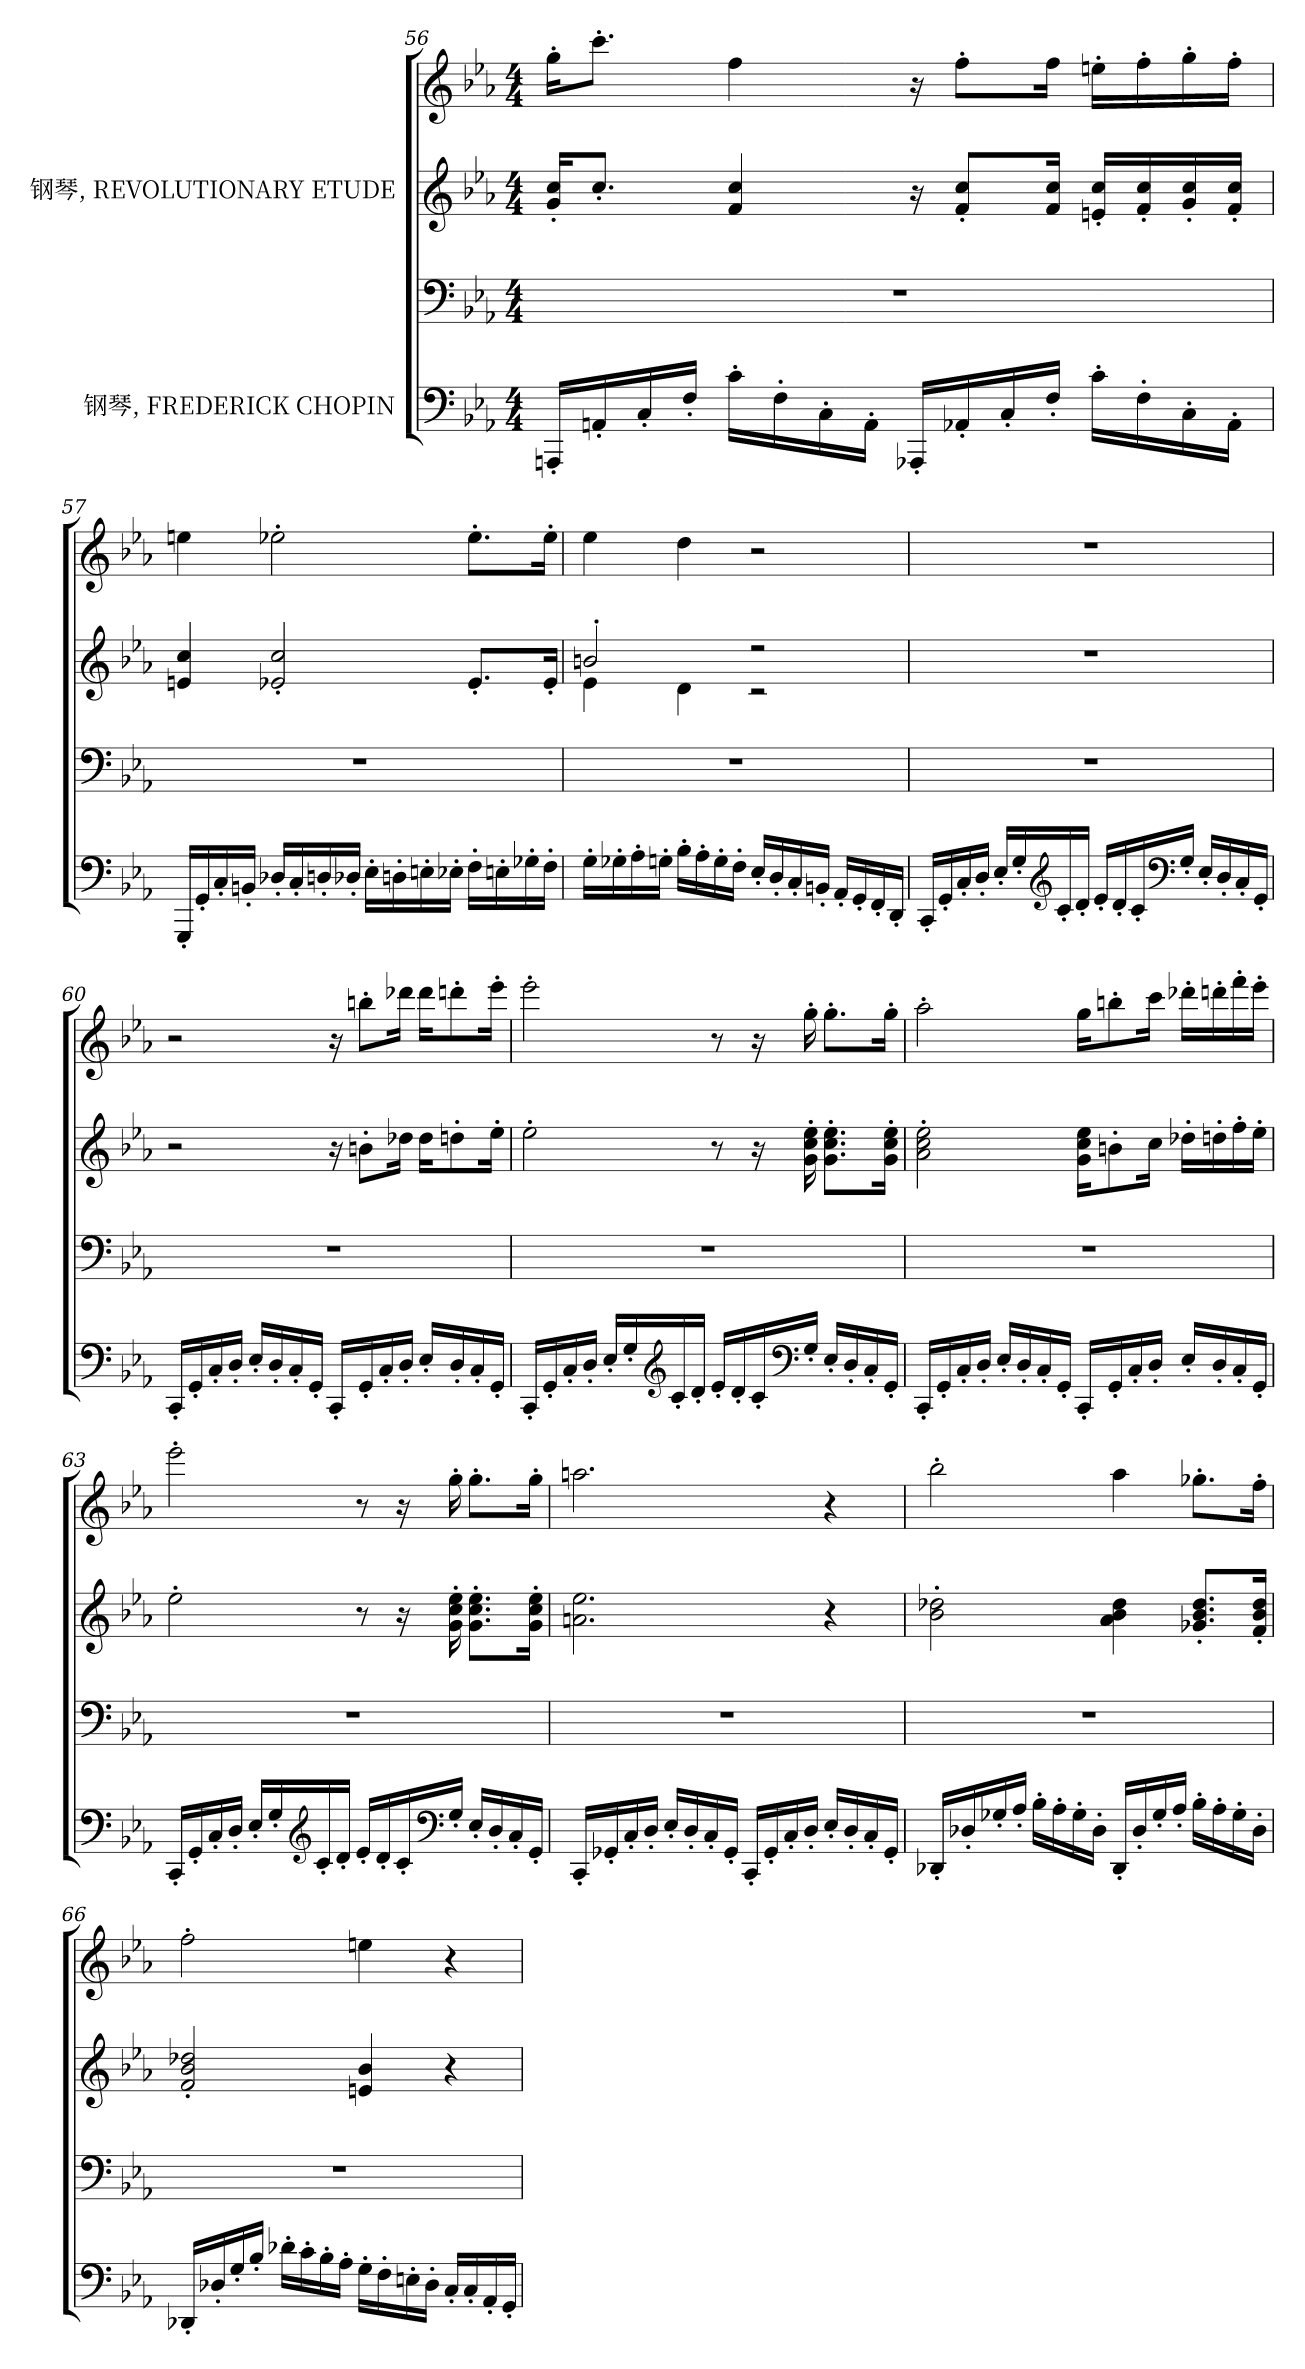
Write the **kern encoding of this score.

**kern	**kern	**kern	**kern
*part2	*part2	*part1	*part1
*staff4	*staff3	*staff2	*staff1
*I"钢琴, FREDERICK CHOPIN	*	*I"钢琴, REVOLUTIONARY ETUDE	*
!!LO:LB:g=z
*clefF4	*clefF4	*clefG2	*clefG2
*k[b-e-a-]	*k[b-e-a-]	*k[b-e-a-]	*k[b-e-a-]
*M4/4	*M4/4	*M4/4	*M4/4
=56	=56	=56	=56
16AAAn'/LL	1r	16g/' 16cc/'KL	16gg'\KL
16AAn'/	.	8.cc'/J	8.ccc'\J
16C'/	.	.	.
16F'/JJ	.	.	.
16c'\LL	.	4f/ 4cc/	4ff\
16F'\	.	.	.
16C'\	.	.	.
16AA'\JJ	.	.	.
16AAA-X'/LL	.	16r	16r
16AA-X'/	.	8f/' 8cc/'L	8ff'\L
16C'/	.	.	.
16F'/JJ	.	16f/ 16cc/Jk	16ff\Jk
16c'\LL	.	16en/' 16cc/'LL	16een'\LL
16F'\	.	16f/' 16cc/'	16ff'\
16C'\	.	16g/' 16cc/'	16gg'\
16AA-'\JJ	.	16f/' 16cc/'JJ	16ff'\JJ
=57	=57	=57	=57
16GGG'/LL	1r	4en/ 4cc/	4een\
16GG'/	.	.	.
16C'/	.	.	.
16BBn'/JJ	.	.	.
16D-X'/LL	.	2e-X/' 2cc/'	2ee-X'\
16C'/	.	.	.
16Dn'/	.	.	.
16D-X'/JJ	.	.	.
16E-'\LL	.	.	.
16Dn'\	.	.	.
16En'\	.	.	.
16E-X'\JJ	.	.	.
16F'\LL	.	8.e-'/L	8.ee-'\L
16En'\	.	.	.
16G-X'\	.	.	.
16F'\JJ	.	16e-'/Jk	16ee-'\Jk
!!LO:PB:g=z
=58	=58	=58	=58
*	*	*^	*
16G'\LL	1r	2bn'/	4e-\	4ee-\
16G-X'\	.	.	.	.
16A-'\	.	.	.	.
16Gn'\JJ	.	.	.	.
16B-'\LL	.	.	4d\	4dd\
16A-'\	.	.	.	.
16G'\	.	.	.	.
16F'\JJ	.	.	.	.
16E-'/LL	.	2r	2r	2r
16D'/	.	.	.	.
16C'/	.	.	.	.
16BBn'/JJ	.	.	.	.
16AA-'/LL	.	.	.	.
16GG'/	.	.	.	.
16FF'/	.	.	.	.
16DD'/JJ	.	.	.	.
*	*	*v	*v	*
=59	=59	=59	=59
16CC'/LL	1r	1r	1r
16GG'/	.	.	.
16C'/	.	.	.
16D'/JJ	.	.	.
16E-'/LL	.	.	.
16G'/	.	.	.
*clefG2	*	*	*
16c'/	.	.	.
16d'/JJ	.	.	.
16e-'/LL	.	.	.
16d'/	.	.	.
16c'/	.	.	.
*clefF4	*	*	*
16G'/JJ	.	.	.
16E-'/LL	.	.	.
16D'/	.	.	.
16C'/	.	.	.
16GG'/JJ	.	.	.
!!LO:LB:g=z
=60	=60	=60	=60
16CC'/LL	1r	2r	2r
16GG'/	.	.	.
16C'/	.	.	.
16D'/JJ	.	.	.
16E-'/LL	.	.	.
16D'/	.	.	.
16C'/	.	.	.
16GG'/JJ	.	.	.
16CC'/LL	.	16r	16r
16GG'/	.	8bn'\L	8bbn'\L
16C'/	.	.	.
16D'/JJ	.	16dd-X\Jk	16ddd-X\Jk
16E-'/LL	.	16dd-\KL	16ddd-\KL
16D'/	.	8ddn'\	8dddn'\
16C'/	.	.	.
16GG'/JJ	.	16ee-'\Jk	16eee-'\Jk
=61	=61	=61	=61
16CC'/LL	1r	2ee-'\	2eee-'\
16GG'/	.	.	.
16C'/	.	.	.
16D'/JJ	.	.	.
16E-'/LL	.	.	.
16G'/	.	.	.
*clefG2	*	*	*
16c'/	.	.	.
16d'/JJ	.	.	.
16e-'/LL	.	8r	8r
16d'/	.	.	.
16c'/	.	16r	16r
*clefF4	*	*	*
16G'/JJ	.	16g\' 16cc\' 16ee-\'	16gg'\
16E-'/LL	.	8.g\' 8.cc\' 8.ee-\'L	8.gg'\L
16D'/	.	.	.
16C'/	.	.	.
16GG'/JJ	.	16g\' 16cc\' 16ee-\'Jk	16gg'\Jk
!!LO:LB:g=z
=62	=62	=62	=62
16CC'/LL	1r	2a-\' 2cc\' 2ee-\'	2aa-'\
16GG'/	.	.	.
16C'/	.	.	.
16D'/JJ	.	.	.
16E-'/LL	.	.	.
16D'/	.	.	.
16C'/	.	.	.
16GG'/JJ	.	.	.
16CC'/LL	.	16g\ 16cc\ 16ee-\KL	16gg\KL
16GG'/	.	8bn'\	8bbn'\
16C'/	.	.	.
16D'/JJ	.	16cc\Jk	16ccc\Jk
16E-'/LL	.	16dd-X'\LL	16ddd-X'\LL
16D'/	.	16ddn'\	16dddn'\
16C'/	.	16ff'\	16fff'\
16GG'/JJ	.	16ee-'\JJ	16eee-'\JJ
=63	=63	=63	=63
16CC'/LL	1r	2ee-'\	2eee-'\
16GG'/	.	.	.
16C'/	.	.	.
16D'/JJ	.	.	.
16E-'/LL	.	.	.
16G'/	.	.	.
*clefG2	*	*	*
16c'/	.	.	.
16d'/JJ	.	.	.
16e-'/LL	.	8r	8r
16d'/	.	.	.
16c'/	.	16r	16r
*clefF4	*	*	*
16G'/JJ	.	16g\' 16cc\' 16ee-\'	16gg'\
16E-'/LL	.	8.g\' 8.cc\' 8.ee-\'L	8.gg'\L
16D'/	.	.	.
16C'/	.	.	.
16GG'/JJ	.	16g\' 16cc\' 16ee-\'Jk	16gg'\Jk
!!LO:PB:g=z
=64	=64	=64	=64
16CC'/LL	1r	2.an\ 2.ee-\	2.aan\
16GG-X'/	.	.	.
16C'/	.	.	.
16D'/JJ	.	.	.
16E-'/LL	.	.	.
16D'/	.	.	.
16C'/	.	.	.
16GG-'/JJ	.	.	.
16CC'/LL	.	.	.
16GG-'/	.	.	.
16C'/	.	.	.
16D'/JJ	.	.	.
16E-'/LL	.	4r	4r
16D'/	.	.	.
16C'/	.	.	.
16GG-'/JJ	.	.	.
=65	=65	=65	=65
16DD-X'/LL	1r	2b-\' 2dd-X\'	2bb-'\
16D-X'/	.	.	.
16G-X'/	.	.	.
16A-'/JJ	.	.	.
16B-'\LL	.	.	.
16A-'\	.	.	.
16G-'\	.	.	.
16D-'\JJ	.	.	.
16DD-'/LL	.	4a-\ 4b-\ 4dd-\	4aa-\
16D-'/	.	.	.
16G-'/	.	.	.
16A-'/JJ	.	.	.
16B-'\LL	.	8.g-X/' 8.b-/' 8.dd-/'L	8.gg-X'\L
16A-'\	.	.	.
16G-'\	.	.	.
16D-'\JJ	.	16f/' 16b-/' 16dd-/'Jk	16ff'\Jk
!!LO:LB:g=z
=66	=66	=66	=66
16DD-X'/LL	1r	2f/' 2b-/' 2dd-X/'	2ff'\
16D-X'/	.	.	.
16G'/	.	.	.
16B-'/JJ	.	.	.
16d-X'\LL	.	.	.
16c'\	.	.	.
16B-'\	.	.	.
16A-'\JJ	.	.	.
16G'\LL	.	4en/ 4b-/	4een\
16F'\	.	.	.
16En'\	.	.	.
16D-'\JJ	.	.	.
16C'/LL	.	4r	4r
16C'/	.	.	.
16AA-'/	.	.	.
16GG'/JJ	.	.	.
=	=	=	=
*-	*-	*-	*-
